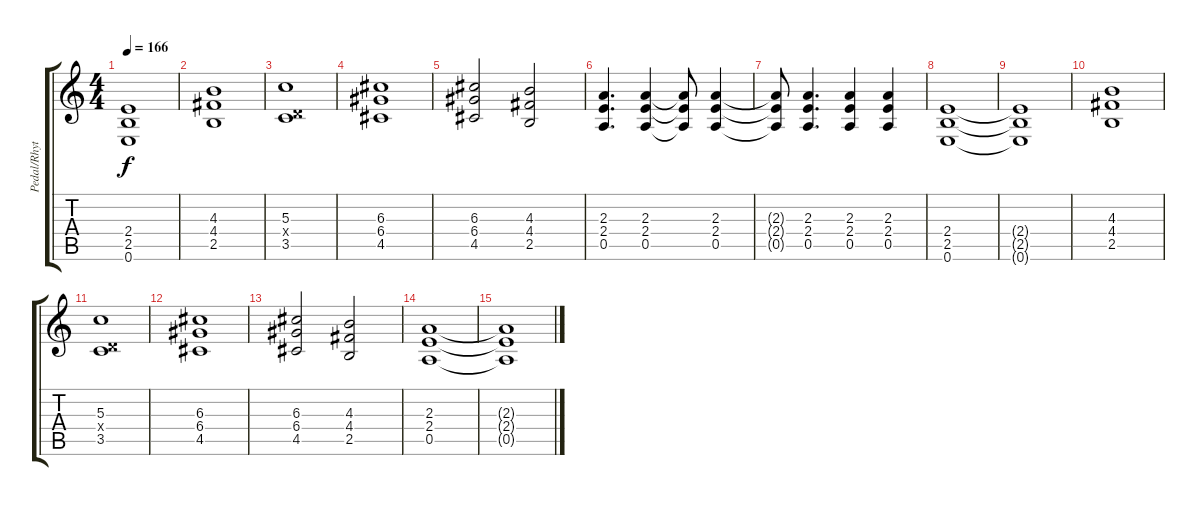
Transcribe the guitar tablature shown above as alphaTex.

\track ("Pedal/Rhythm Guitar" "Pedal/Rhyt") {instrument overdrivenguitar}
\staff {score tabs}
\tuning (E4 B3 G3 D3 A2 E2) {hide}
\ts (4 4)
\tempo 166
\clef g2
\ks c
(2.4{t} 2.5{t} 0.6{t}).1{dy f} |
(4.3 4.4 2.5).1 |
(5.3 0.4{x} 3.5).1 |
(6.3 6.4 4.5).1 |
(6.3 6.4 4.5).2 (4.3 4.4 2.5).2 |
(2.3 2.4 0.5).4{d} (2.3 2.4 0.5).4 (2.3{t} 2.4{t} 0.5{t}).8 (2.3 2.4 0.5).4 |
(2.3{t} 2.4{t} 0.5{t}).8 (2.3 2.4 0.5).4{d} (2.3 2.4 0.5).4 (2.3 2.4 0.5).4 |
(2.4 2.5 0.6).1 |
(2.4{t} 2.5{t} 0.6{t}).1 |
(4.3 4.4 2.5).1 |
(5.3 0.4{x} 3.5).1 |
(6.3 6.4 4.5).1 |
(6.3 6.4 4.5).2 (4.3 4.4 2.5).2 |
(2.3 2.4 0.5).1 |
(2.3{t} 2.4{t} 0.5{t}).1
